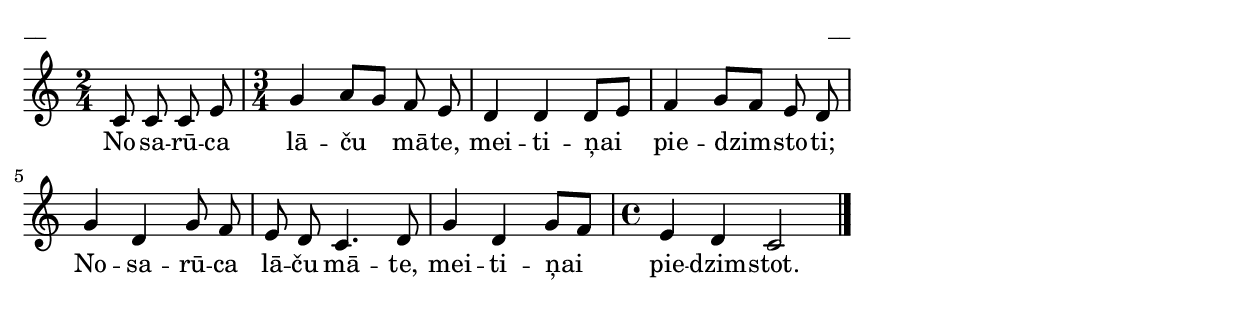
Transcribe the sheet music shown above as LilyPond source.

\version "2.13.16"
%\header {
%    title = "Nosarūca lāču māte",AA lapas, Šūpuļdziesmas
%}
\paper {
line-width = 14\cm
left-margin = 0.4\cm
between-system-padding = 0.1\cm
between-system-space = 0.1\cm
}
\layout {
indent = #0
ragged-last = ##f
}

voiceA = \relative c' {
\clef "treble"
\key c \major
\time 2/4
c8 c c e |
\time 3/4
g4 a8[ g] f e |
d4 d d8[ e] |
f4 g8[ f] e d |
g4 d g8 f |
e8 d c4. d8 |
g4 d g8[ f] |
\time 4/4
e4 d c2 | 
\bar "|."
} 

lyricA = \lyricmode {
No -- sa -- rū -- ca lā -- ču mā -- te, mei -- ti -- ņai pie -- dzim -- sto -- ti; 
No -- sa -- rū -- ca lā -- ču mā -- te, mei -- ti -- ņai pie -- dzim -- stot.
} 

fullScore = <<
\new Staff {
<<
\new Voice = "voiceA" { \oneVoice \autoBeamOff \voiceA }
\lyricsto "voiceA" \new Lyrics \lyricA
>>
}
>>

\score {
\fullScore
\header { piece = "__" opus = "__" }
}
\markup { \with-color #(x11-color 'white) \sans \smaller "__" }
\score {
\unfoldRepeats
\fullScore
\midi {
\context { \Staff \remove "Staff_performer" }
\context { \Voice \consists "Staff_performer" }
}
}


